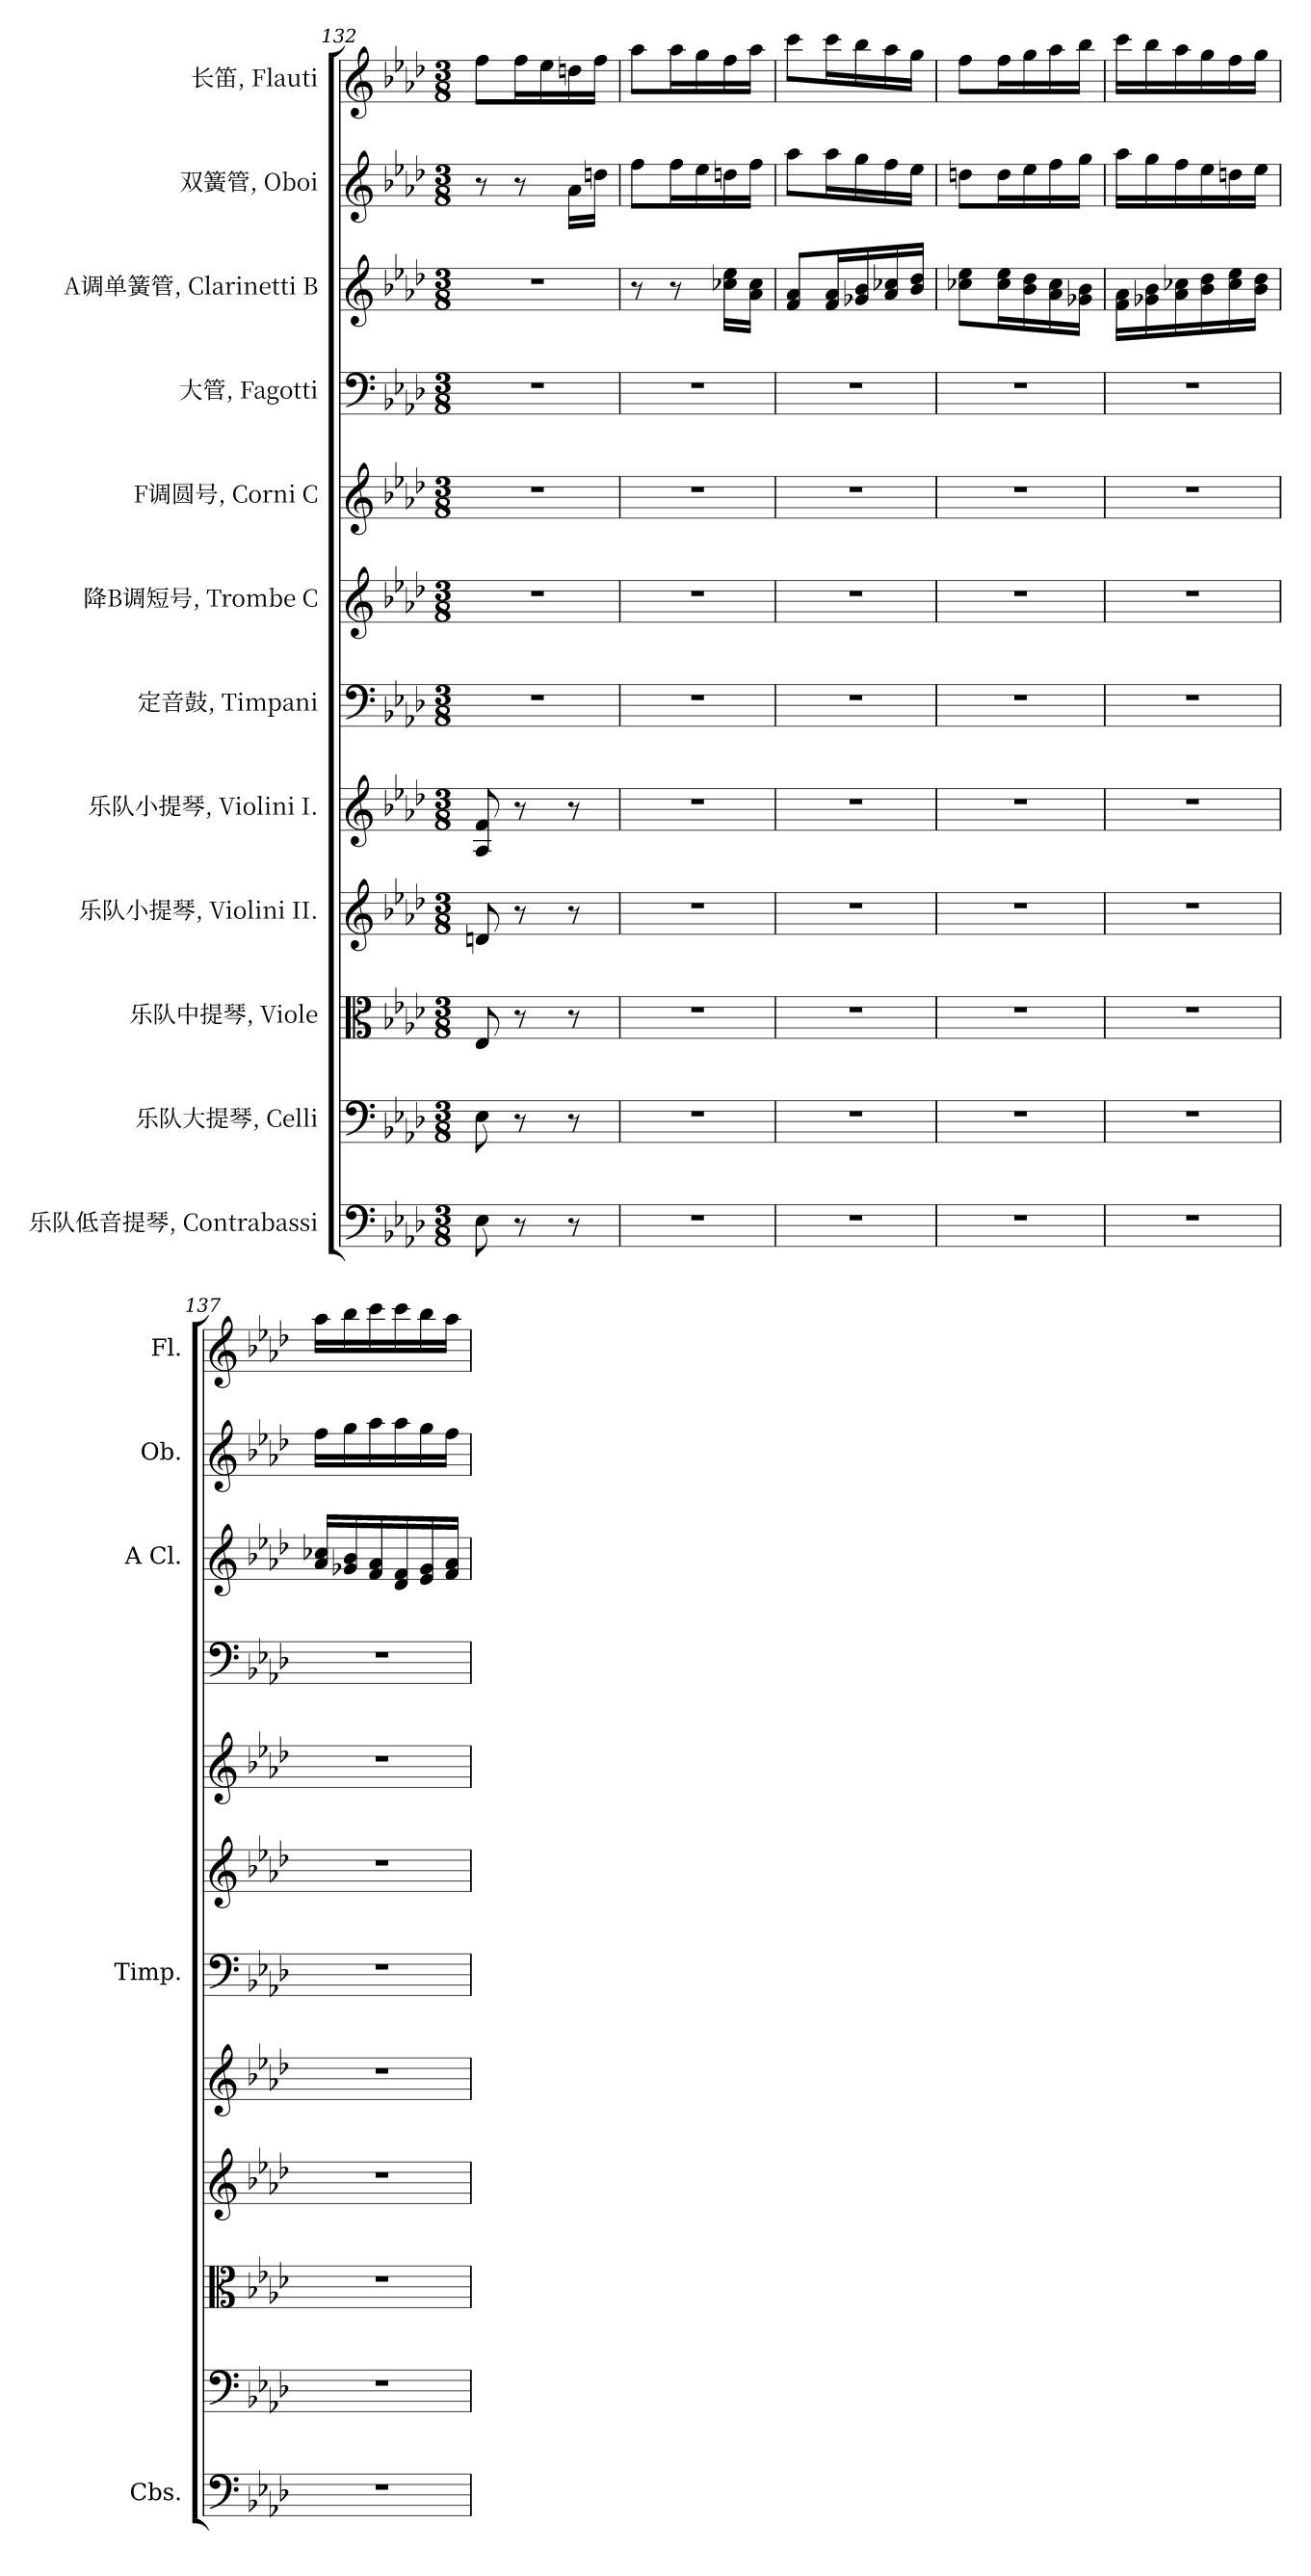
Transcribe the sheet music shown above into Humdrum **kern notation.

**kern	**kern	**kern	**kern	**kern	**kern	**kern	**kern	**kern	**kern	**kern	**kern
*part12	*part11	*part10	*part9	*part8	*part7	*part6	*part5	*part4	*part3	*part2	*part1
*staff12	*staff11	*staff10	*staff9	*staff8	*staff7	*staff6	*staff5	*staff4	*staff3	*staff2	*staff1
*I"乐队低音提琴, Contrabassi	*I"乐队大提琴, Celli	*I"乐队中提琴, Viole	*I"乐队小提琴, Violini II.	*I"乐队小提琴, Violini I.	*I"定音鼓, Timpani	*I"降B调短号, Trombe C	*I"F调圆号, Corni C	*I"大管, Fagotti	*I"A调单簧管, Clarinetti B	*I"双簧管, Oboi	*I"长笛, Flauti
*I'Cbs.	*	*	*	*	*I'Timp.	*	*	*	*I'A Cl.	*I'Ob.	*I'Fl.
*clefF4	*clefF4	*clefC3	*clefG2	*clefG2	*clefF4	*clefG2	*clefG2	*clefF4	*clefG2	*clefG2	*clefG2
*ITrd7c12	*	*	*	*	*	*ITrd1c2	*ITrd4c7	*	*ITrd2c3	*	*
*k[b-e-a-d-]	*k[b-e-a-d-]	*k[b-e-a-d-]	*k[b-e-a-d-]	*k[b-e-a-d-]	*k[b-e-a-d-]	*k[b-e-a-d-g-c-]	*k[b-e-a-d-g-]	*k[b-e-a-d-]	*k[b-]	*k[b-e-a-d-]	*k[b-e-a-d-]
*M3/8	*M3/8	*M3/8	*M3/8	*M3/8	*M3/8	*M3/8	*M3/8	*M3/8	*M3/8	*M3/8	*M3/8
=132	=132	=132	=132	=132	=132	=132	=132	=132	=132	=132	=132
8EE-\	8E-\	8E-/	8dn/	8A-/ 8f/	4.r	4.r	4.r	4.r	4.r	8r	8ff\L
8r	8r	8r	8r	8r	.	.	.	.	.	8r	16ff\L
.	.	.	.	.	.	.	.	.	.	.	16ee-\
8r	8r	8r	8r	8r	.	.	.	.	.	16a-\LL	16ddn\
.	.	.	.	.	.	.	.	.	.	16ddn\JJ	16ff\JJ
=133	=133	=133	=133	=133	=133	=133	=133	=133	=133	=133	=133
4.r	4.r	4.r	4.r	4.r	4.r	4.r	4.r	4.r	8r	8ff\L	8aa-\L
.	.	.	.	.	.	.	.	.	8r	16ff\L	16aa-\L
.	.	.	.	.	.	.	.	.	.	16ee-\	16gg\
.	.	.	.	.	.	.	.	.	16a-X\ 16cc\LL	16ddn\	16ff\
.	.	.	.	.	.	.	.	.	16f\ 16a-\JJ	16ff\JJ	16aa-\JJ
!!LO:PB:g=z
=134	=134	=134	=134	=134	=134	=134	=134	=134	=134	=134	=134
4.r	4.r	4.r	4.r	4.r	4.r	4.r	4.r	4.r	8d/ 8f/L	8aa-\L	8ccc\L
.	.	.	.	.	.	.	.	.	16d/ 16f/L	16aa-\L	16ccc\L
.	.	.	.	.	.	.	.	.	16e-X/ 16g/	16gg\	16bb-\
.	.	.	.	.	.	.	.	.	16f/ 16a-X/	16ff\	16aa-\
.	.	.	.	.	.	.	.	.	16g/ 16b-/JJ	16ee-\JJ	16gg\JJ
=135	=135	=135	=135	=135	=135	=135	=135	=135	=135	=135	=135
4.r	4.r	4.r	4.r	4.r	4.r	4.r	4.r	4.r	8a-X\ 8cc\L	8ddn\L	8ff\L
.	.	.	.	.	.	.	.	.	16a-\ 16cc\L	16dd\L	16ff\L
.	.	.	.	.	.	.	.	.	16g\ 16b-\	16ee-\	16gg\
.	.	.	.	.	.	.	.	.	16f\ 16a-\	16ff\	16aa-\
.	.	.	.	.	.	.	.	.	16e-X\ 16g\JJ	16gg\JJ	16bb-\JJ
=136	=136	=136	=136	=136	=136	=136	=136	=136	=136	=136	=136
4.r	4.r	4.r	4.r	4.r	4.r	4.r	4.r	4.r	16d\ 16f\LL	16aa-\LL	16ccc\LL
.	.	.	.	.	.	.	.	.	16e-X\ 16g\	16gg\	16bb-\
.	.	.	.	.	.	.	.	.	16f\ 16a-X\	16ff\	16aa-\
.	.	.	.	.	.	.	.	.	16g\ 16b-\	16ee-\	16gg\
.	.	.	.	.	.	.	.	.	16a-\ 16cc\	16ddn\	16ff\
.	.	.	.	.	.	.	.	.	16g\ 16b-\JJ	16ee-\JJ	16gg\JJ
=137	=137	=137	=137	=137	=137	=137	=137	=137	=137	=137	=137
4.r	4.r	4.r	4.r	4.r	4.r	4.r	4.r	4.r	16f/ 16a-X/LL	16ff\LL	16aa-\LL
.	.	.	.	.	.	.	.	.	16e-X/ 16g/	16gg\	16bb-\
.	.	.	.	.	.	.	.	.	16d/ 16f/	16aa-\	16ccc\
.	.	.	.	.	.	.	.	.	16B-/ 16d/	16aa-\	16ccc\
.	.	.	.	.	.	.	.	.	16c/ 16e-/	16gg\	16bb-\
.	.	.	.	.	.	.	.	.	16d/ 16f/JJ	16ff\JJ	16aa-\JJ
=	=	=	=	=	=	=	=	=	=	=	=
*-	*-	*-	*-	*-	*-	*-	*-	*-	*-	*-	*-
